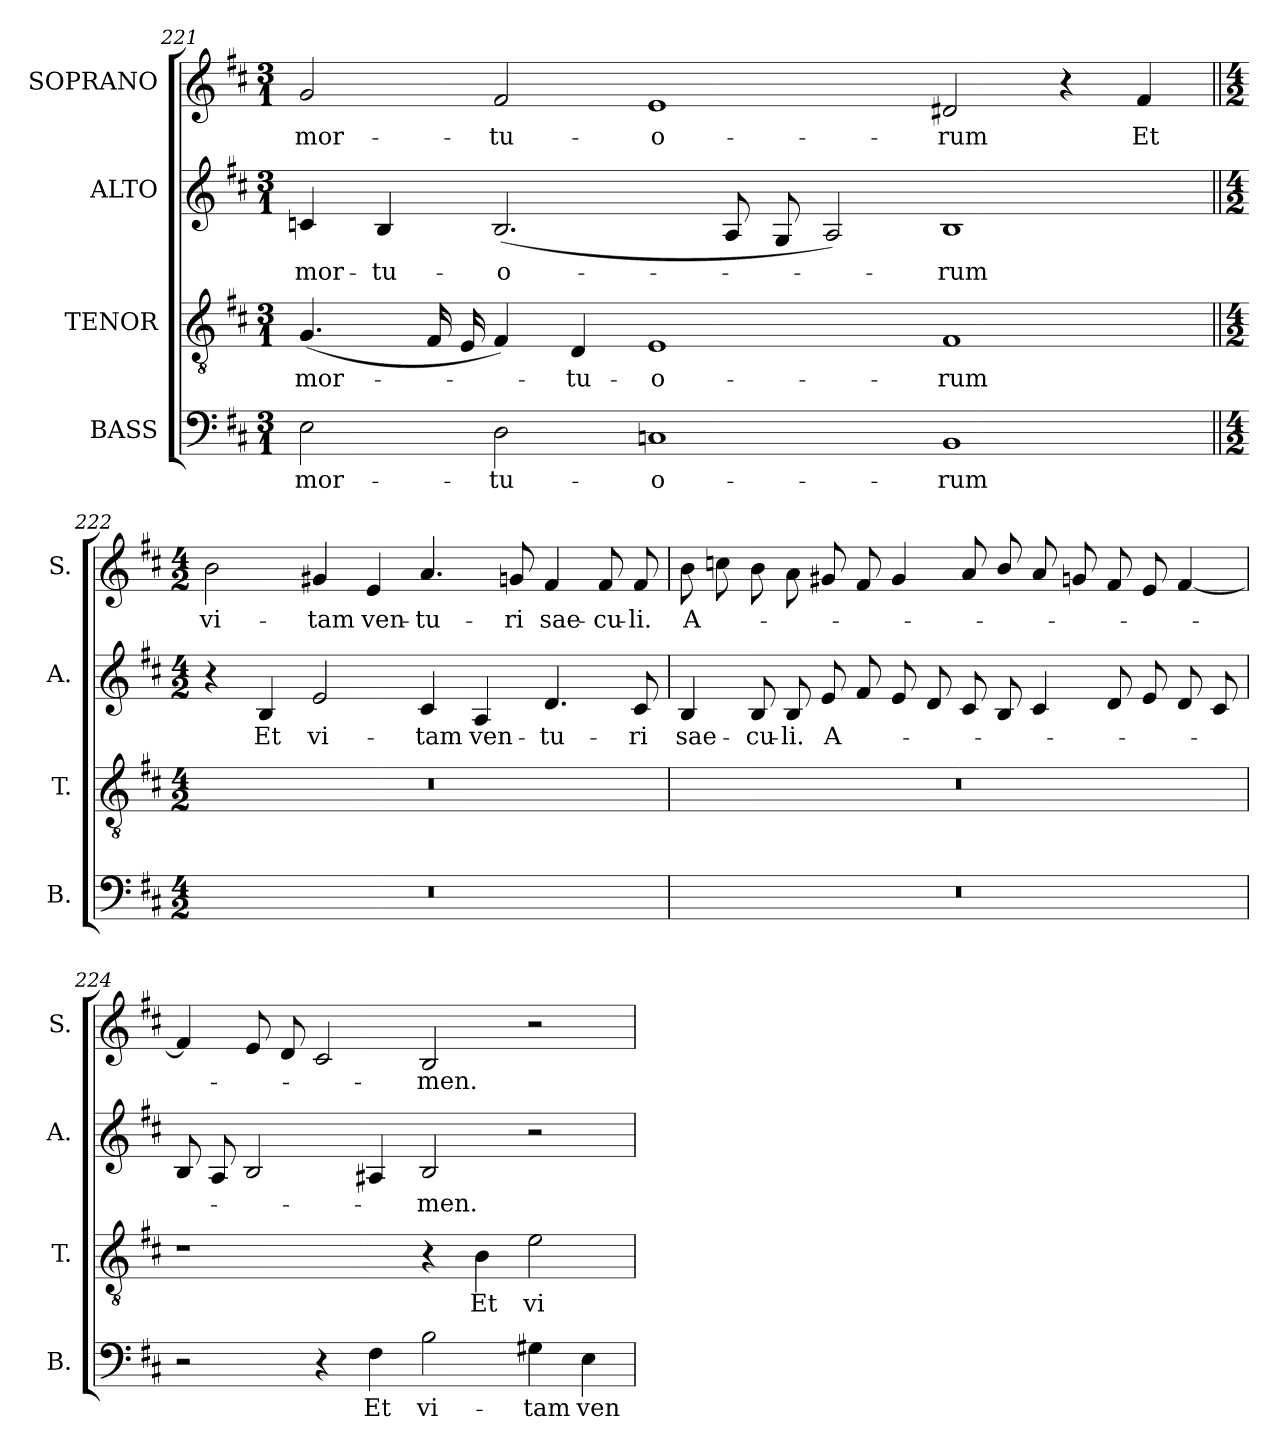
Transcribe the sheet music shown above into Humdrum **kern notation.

**kern	**text	**kern	**text	**kern	**text	**kern	**text
*part4	*part4	*part3	*part3	*part2	*part2	*part1	*part1
*staff4	*staff4	*staff3	*staff3	*staff2	*staff2	*staff1	*staff1
*I"BASS	*	*I"TENOR	*	*I"ALTO	*	*I"SOPRANO	*
*I'B.	*	*I'T.	*	*I'A.	*	*I'S.	*
!!LO:PB:g=z
*clefF4	*	*clefGv2	*	*clefG2	*	*clefG2	*
*	*	*ITrd7c12	*	*	*	*	*
*k[f#c#]	*	*k[f#c#]	*	*k[f#c#]	*	*k[f#c#]	*
*D:	*	*D:	*	*D:	*	*D:	*
*M3/1	*	*M3/1	*	*M3/1	*	*M3/1	*
*MM168	*	*MM168	*	*MM168	*	*MM168	*
=221	=221	=221	=221	=221	=221	=221	=221
!	!LO:LY:b:color=#000000	!	!	!	!	!	!
!	!	!	!LO:LY:b:color=#000000	!	!	!	!
!	!	!	!	!	!LO:LY:b:color=#000000	!	!
!	!	!	!	!	!	!	!LO:LY:b:color=#000000
2Ei\	mor-	(4.GGi/	mor-	4cni/	mor-	2gi/	mor-
!	!	!	!	!	!LO:LY:b:color=#000000	!	!
.	.	.	.	4Bi/	-tu-	.	.
.	.	16FF#i/	.	.	.	.	.
.	.	16EEi/	.	.	.	.	.
!	!LO:LY:b:color=#000000	!	!	!	!	!	!
!	!	!	!	!	!LO:LY:b:color=#000000	!	!
!	!	!	!	!	!	!	!LO:LY:b:color=#000000
2Di\	-tu-	4FF#i/)	.	(2.Bi/	-o-	2f#i/	-tu-
!	!	!	!LO:LY:b:color=#000000	!	!	!	!
.	.	4DDi/	-tu-	.	.	.	.
!	!LO:LY:b:color=#000000	!	!	!	!	!	!
!	!	!	!LO:LY:b:color=#000000	!	!	!	!
!	!	!	!	!	!	!	!LO:LY:b:color=#000000
1Cni	-o-	1EEi	-o-	.	.	1ei	-o-
.	.	.	.	8Ai/	.	.	.
.	.	.	.	8Gi/	.	.	.
.	.	.	.	2Ai/)	.	.	.
!	!LO:LY:b:color=#000000	!	!	!	!	!	!
!	!	!	!LO:LY:b:color=#000000	!	!	!	!
!	!	!	!	!	!LO:LY:b:color=#000000	!	!
!	!	!	!	!	!	!	!LO:LY:b:color=#000000
1BBi	-rum	1FF#i	-rum	1Bi	-rum	2d#Xi/	-rum
.	.	.	.	.	.	4r	.
!	!	!	!	!	!	!	!LO:LY:b:color=#000000
.	.	.	.	.	.	4f#i/	Et
=222||	=222||	=222||	=222||	=222||	=222||	=222||	=222||
*M4/2	*	*M4/2	*	*M4/2	*	*M4/2	*
!LO:N:vis=1	!	!LO:N:vis=1	!	!	!	!	!
!	!	!	!	!	!	!	!LO:LY:b:color=#000000
0r	.	0r	.	4r	.	2bi\	vi-
!	!	!	!	!	!LO:LY:b:color=#000000	!	!
.	.	.	.	4Bi/	Et	.	.
!	!	!	!	!	!LO:LY:b:color=#000000	!	!
!	!	!	!	!	!	!	!LO:LY:b:color=#000000
.	.	.	.	2ei/	vi-	4g#Xi/	-tam
!	!	!	!	!	!	!	!LO:LY:b:color=#000000
.	.	.	.	.	.	4ei/	ven-
!	!	!	!	!	!LO:LY:b:color=#000000	!	!
!	!	!	!	!	!	!	!LO:LY:b:color=#000000
.	.	.	.	4c#i/	-tam	4.ai/	-tu-
!	!	!	!	!	!LO:LY:b:color=#000000	!	!
.	.	.	.	4Ai/	ven-	.	.
!	!	!	!	!	!	!	!LO:LY:b:color=#000000
.	.	.	.	.	.	8gni/	-ri
!	!	!	!	!	!LO:LY:b:color=#000000	!	!
!	!	!	!	!	!	!	!LO:LY:b:color=#000000
.	.	.	.	4.di/	-tu-	4f#i/	sae-
!	!	!	!	!	!	!	!LO:LY:b:color=#000000
.	.	.	.	.	.	8f#i/	-cu-
!	!	!	!	!	!LO:LY:b:color=#000000	!	!
!	!	!	!	!	!	!	!LO:LY:b:color=#000000
.	.	.	.	8c#i/	-ri	8f#i/	-li.
=223	=223	=223	=223	=223	=223	=223	=223
!LO:N:vis=1	!	!LO:N:vis=1	!	!	!	!	!
!	!	!	!	!	!LO:LY:b:color=#000000	!	!
!	!	!	!	!	!	!	!LO:LY:b:color=#000000
0r	.	0r	.	4Bi/	sae-	8bi\	A-
.	.	.	.	.	.	8ccni\	.
!	!	!	!	!	!LO:LY:b:color=#000000	!	!
.	.	.	.	8Bi/	-cu-	8bi\	.
!	!	!	!	!	!LO:LY:b:color=#000000	!	!
.	.	.	.	8Bi/	-li.	8ai\	.
!	!	!	!	!	!LO:LY:b:color=#000000	!	!
.	.	.	.	8ei/	A-	8g#Xi/	.
.	.	.	.	8f#i/	.	8f#i/	.
.	.	.	.	8ei/	.	4g#i/	.
.	.	.	.	8di/	.	.	.
.	.	.	.	8c#i/	.	8ai/	.
.	.	.	.	8Bi/	.	8bi/	.
.	.	.	.	4c#i/	.	8ai/	.
.	.	.	.	.	.	8gni/	.
.	.	.	.	8di/	.	8f#i/	.
.	.	.	.	8ei/	.	8ei/	.
.	.	.	.	8di/	.	[4f#i/	.
.	.	.	.	8c#i/	.	.	.
!!LO:LB:g=z
=224	=224	=224	=224	=224	=224	=224	=224
2r	.	1r	.	8Bi/	.	4f#i/]	.
.	.	.	.	8Ai/	.	.	.
.	.	.	.	2Bi/	.	8ei/	.
.	.	.	.	.	.	8di/	.
4r	.	.	.	.	.	2c#i/	.
!	!LO:LY:b:color=#000000	!	!	!	!	!	!
4F#i\	Et	.	.	4A#Xi/	.	.	.
!	!LO:LY:b:color=#000000	!	!	!	!	!	!
!	!	!	!	!	!LO:LY:b:color=#000000	!	!
!	!	!	!	!	!	!	!LO:LY:b:color=#000000
2Bi\	vi-	4r	.	2Bi/	-men.	2Bi/	-men.
!	!	!	!LO:LY:b:color=#000000	!	!	!	!
.	.	4BBi\	Et	.	.	.	.
!	!LO:LY:b:color=#000000	!	!	!	!	!	!
!	!	!	!LO:LY:b:color=#000000	!	!	!	!
4G#Xi\	-tam	2Ei\	vi-	2r	.	2r	.
!	!LO:LY:b:color=#000000	!	!	!	!	!	!
4Ei\	ven-	.	.	.	.	.	.
=	=	=	=	=	=	=	=
*-	*-	*-	*-	*-	*-	*-	*-
